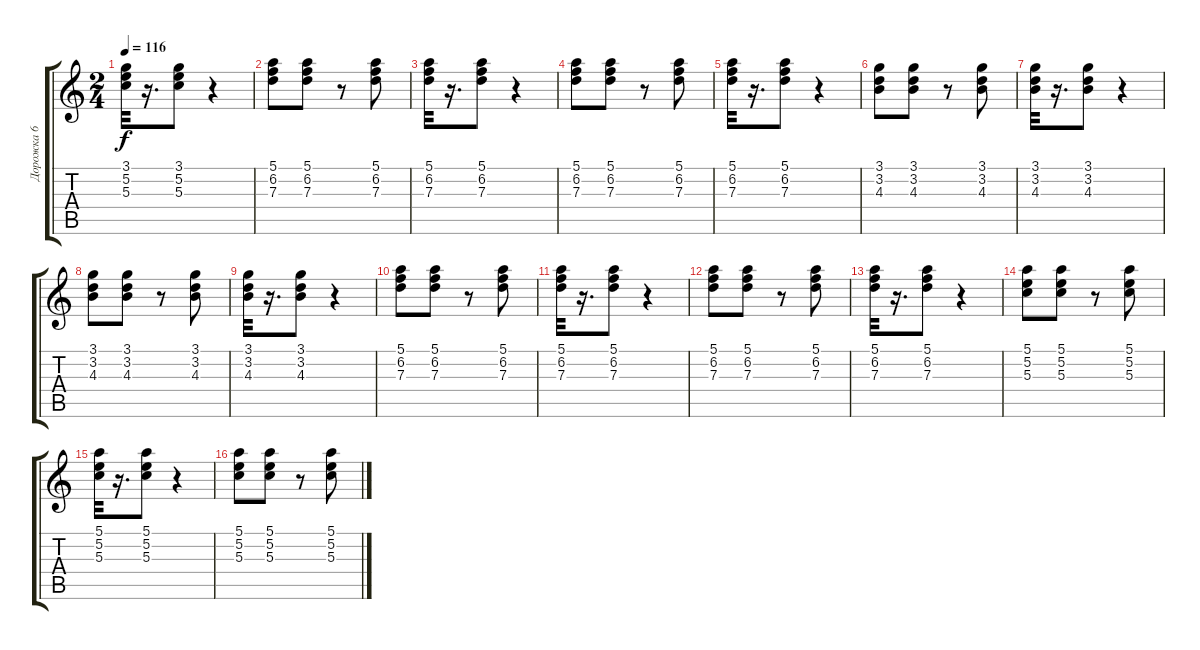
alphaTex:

\track ("Дорожка 6" "Дорожка 6") {instrument acousticguitarsteel}
\staff {score tabs}
\tuning (E4 B3 G3 D3 A2 E2) {hide}
\ts (2 4)
\tempo 116
\clef g2
\ks c
(3.1 5.2 5.3).32{dy f} r.16{d} (3.1 5.2 5.3).8 r.4 |
(5.1 6.2 7.3).8 (5.1 6.2 7.3).8 r.8 (5.1 6.2 7.3).8 |
(5.1 6.2 7.3).32 r.16{d} (5.1 6.2 7.3).8 r.4 |
(5.1 6.2 7.3).8 (5.1 6.2 7.3).8 r.8 (5.1 6.2 7.3).8 |
(5.1 6.2 7.3).32 r.16{d} (5.1 6.2 7.3).8 r.4 |
(3.1 3.2 4.3).8 (3.1 3.2 4.3).8 r.8 (3.1 3.2 4.3).8 |
(3.1 3.2 4.3).32 r.16{d} (3.1 3.2 4.3).8 r.4 |
(3.1 3.2 4.3).8 (3.1 3.2 4.3).8 r.8 (3.1 3.2 4.3).8 |
(3.1 3.2 4.3).32 r.16{d} (3.1 3.2 4.3).8 r.4 |
(5.1 6.2 7.3).8 (5.1 6.2 7.3).8 r.8 (5.1 6.2 7.3).8 |
(5.1 6.2 7.3).32 r.16{d} (5.1 6.2 7.3).8 r.4 |
(5.1 6.2 7.3).8 (5.1 6.2 7.3).8 r.8 (5.1 6.2 7.3).8 |
(5.1 6.2 7.3).32 r.16{d} (5.1 6.2 7.3).8 r.4 |
(5.1 5.2 5.3).8 (5.1 5.2 5.3).8 r.8 (5.1 5.2 5.3).8 |
(5.1 5.2 5.3).32 r.16{d} (5.1 5.2 5.3).8 r.4 |
(5.1 5.2 5.3).8 (5.1 5.2 5.3).8 r.8 (5.1 5.2 5.3).8
